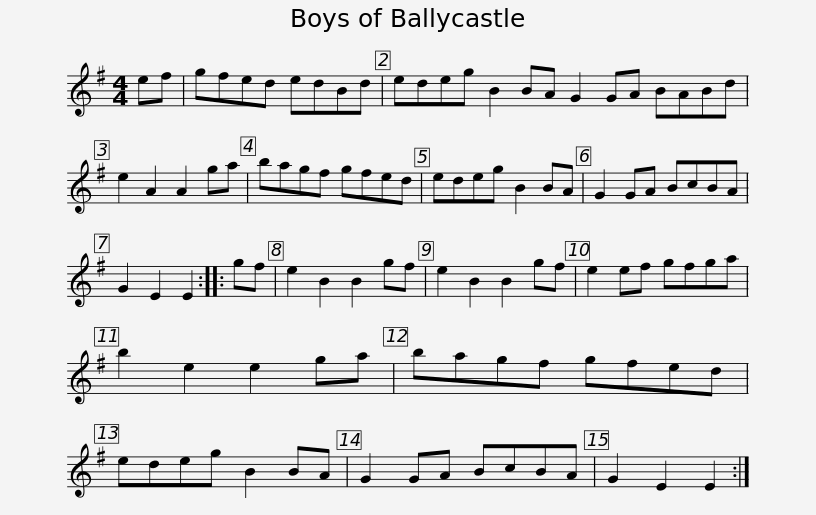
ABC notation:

X:1
L:1/8
M:4/4
I:linebreak $
K:Emin
V:1 treble
V:1
 ef | gfed edBd | edeg B2 BA G2 GA BABd | e2 A2 A2 ga | bagf gfed |$ %5
 edeg B2 BA | G2 GA BcBA | G2 E2 E2 :: gf | e2 B2 B2 gf | %10
 e2 B2 B2 gf | e2 ef gfga | b2 e2 e2 ga |$ bagf gfed | edeg B2 BA | %15
 G2 GA BcBA | G2 E2 E2 :| %17
